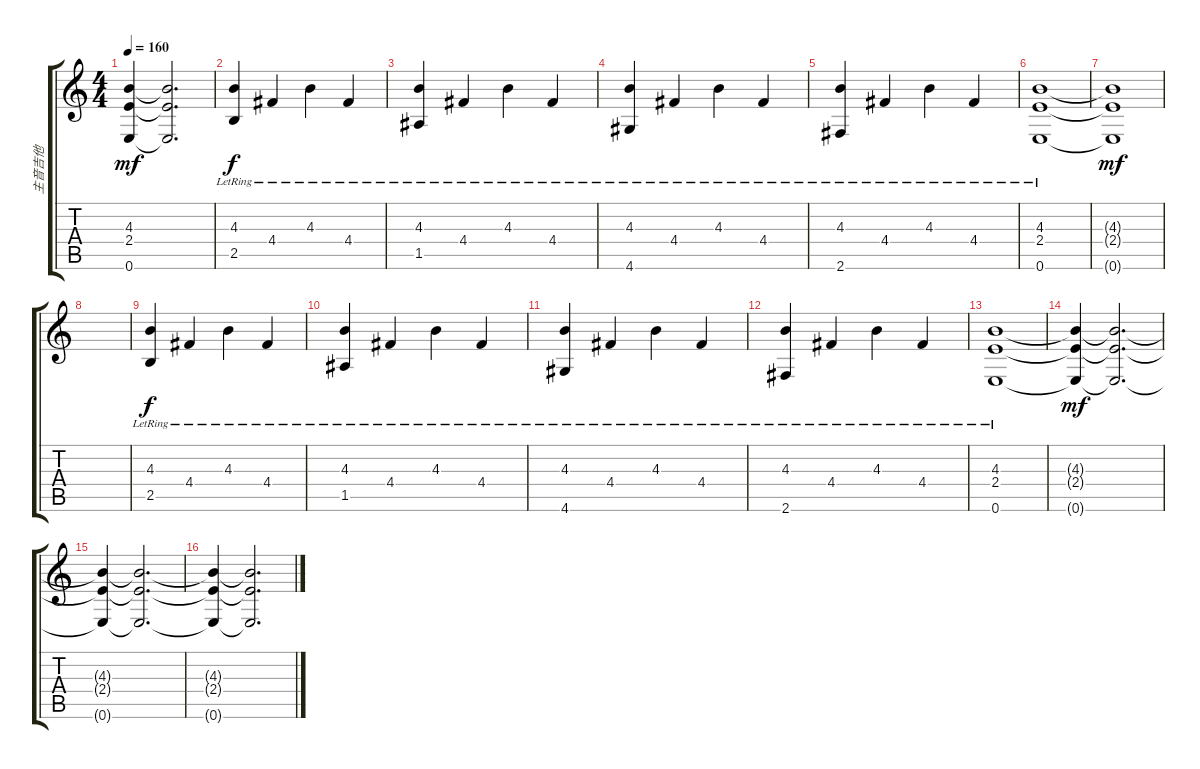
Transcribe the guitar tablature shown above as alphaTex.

\track ("主音吉他" "主音吉他") {instrument electricguitarjazz}
\staff {score tabs}
\tuning (E4 B3 G3 D3 A2 E2) {hide}
\ts (4 4)
\tempo 160
\clef g2
\ks c
(4.3{t} 2.4{t} 0.6{t}).4{dy mf} (4.3{t} 2.4{t} 0.6{t}).2{d} |
(4.3{lr} 2.5{lr}).4{dy f} 4.4{lr}.4 4.3{lr}.4 4.4{lr}.4 |
(4.3{lr} 1.5{lr}).4 4.4{lr}.4 4.3{lr}.4 4.4{lr}.4 |
(4.3{lr} 4.6{lr}).4 4.4{lr}.4 4.3{lr}.4 4.4{lr}.4 |
(4.3{lr} 2.6{lr}).4 4.4{lr}.4 4.3{lr}.4 4.4{lr}.4 |
(4.3{lr} 2.4{lr} 0.6{lr}).1 |
(4.3{t} 2.4{t} 0.6{t}).1{dy mf} |
|
(4.3{lr} 2.5{lr}).4{dy f} 4.4{lr}.4 4.3{lr}.4 4.4{lr}.4 |
(4.3{lr} 1.5{lr}).4 4.4{lr}.4 4.3{lr}.4 4.4{lr}.4 |
(4.3{lr} 4.6{lr}).4 4.4{lr}.4 4.3{lr}.4 4.4{lr}.4 |
(4.3{lr} 2.6{lr}).4 4.4{lr}.4 4.3{lr}.4 4.4{lr}.4 |
(4.3{lr} 2.4{lr} 0.6{lr}).1 |
(4.3{t} 2.4{t} 0.6{t}).4{dy mf} (4.3{t} 2.4{t} 0.6{t}).2{d} |
(4.3{t} 2.4{t} 0.6{t}).4 (4.3{t} 2.4{t} 0.6{t}).2{d} |
(4.3{t} 2.4{t} 0.6{t}).4 (4.3{t} 2.4{t} 0.6{t}).2{d}
